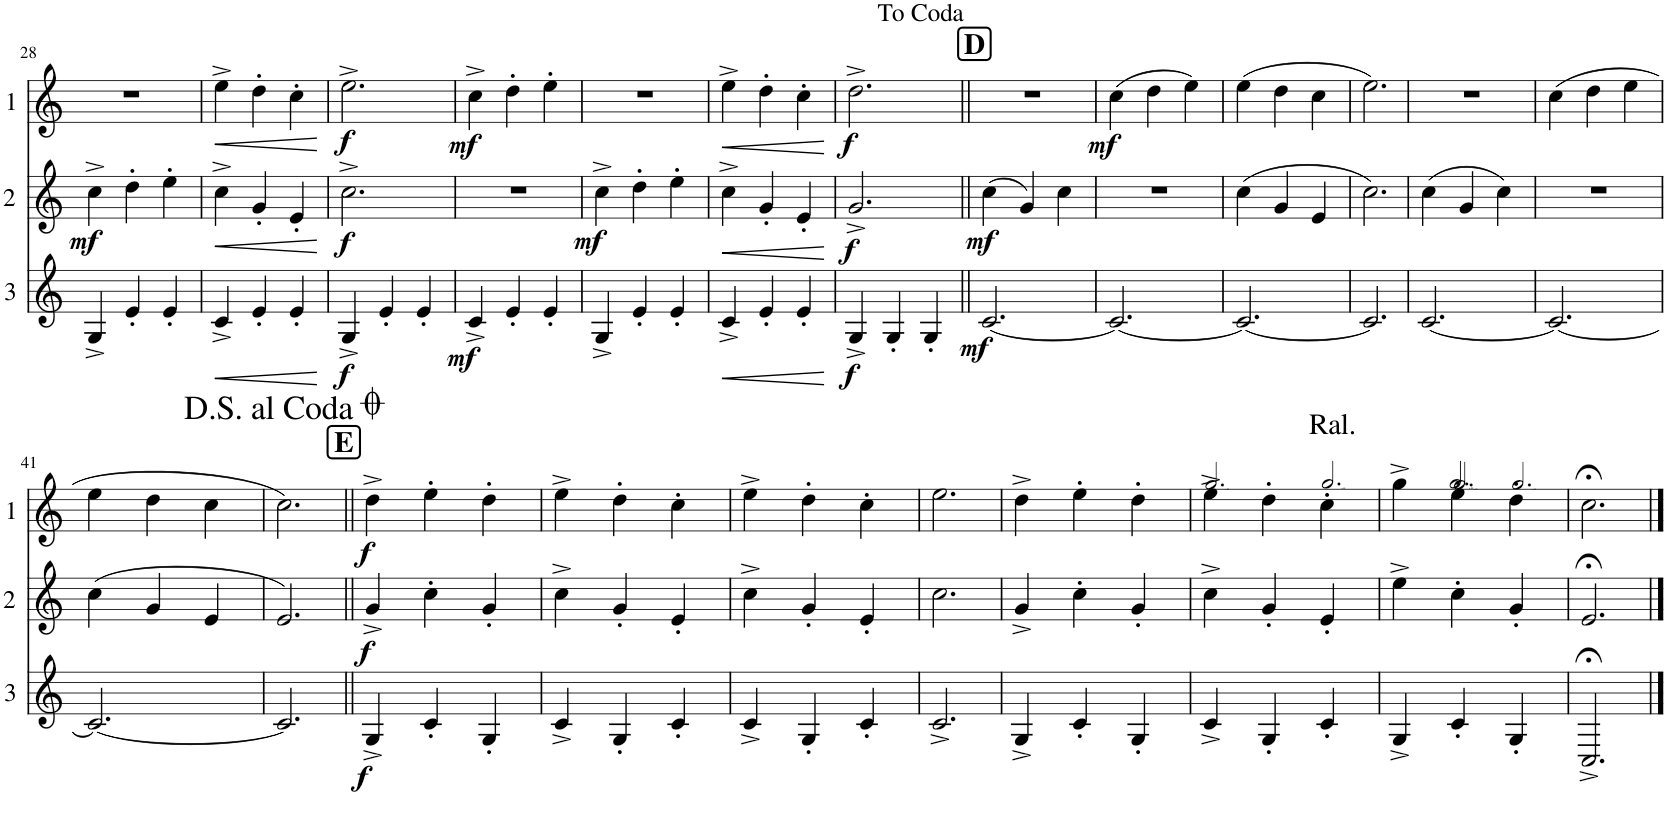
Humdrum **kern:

**kern	**dynam	**kern	**dynam	**kern	**dynam
*part3	*part3	*part2	*part2	*part1	*part1
*staff3	*staff3	*staff2	*staff2	*staff1	*staff1
*I"Cor 3	*	*I"Cor 2	*	*I"Cor 1	*
!!LO:PB:g=z
*clefG2	*	*clefG2	*	*clefG2	*
*Trd4c7	*	*Trd4c7	*	*Trd4c7	*
*k[]	*	*k[]	*	*k[]	*
*M3/4	*	*M3/4	*	*M3/4	*
=28	=28	=28	=28	=28	=28
!	!	!	!LO:DY:b	!	!
4G^/	.	4cc^\	mf	2.r	.
4e'/	.	4dd'\	.	.	.
4e'/	.	4ee'\	.	.	.
=29	=29	=29	=29	=29	=29
!	!LO:HP:b	!	!LO:HP:b	!	!LO:HP:b
4c^/	<	4cc^\	<	4ee^\	<
4e'/	.	4g'/	.	4dd'\	.
4e'/	.	4e'/	.	4cc'\	.
.	[	.	[	.	[
=30	=30	=30	=30	=30	=30
!	!LO:DY:b	!	!LO:DY:b	!	!LO:DY:b
4G^/	f	2.cc^\	f	2.ee^\	f
4e'/	.	.	.	.	.
4e'/	.	.	.	.	.
=31	=31	=31	=31	=31	=31
!	!LO:DY:b	!	!	!	!LO:DY:b
4c^/	mf	2.r	.	4cc^\	mf
4e'/	.	.	.	4dd'\	.
4e'/	.	.	.	4ee'\	.
=32	=32	=32	=32	=32	=32
!	!	!	!LO:DY:b	!	!
4G^/	.	4cc^\	mf	2.r	.
4e'/	.	4dd'\	.	.	.
4e'/	.	4ee'\	.	.	.
=33	=33	=33	=33	=33	=33
!	!LO:HP:b	!	!LO:HP:b	!	!LO:HP:b
4c^/	<	4cc^\	<	4ee^\	<
4e'/	.	4g'/	.	4dd'\	.
4e'/	.	4e'/	.	4cc'\	.
.	[	.	[	.	[
=34	=34	=34	=34	=34	=34
!	!LO:DY:b	!	!LO:DY:b	!	!LO:DY:b
4G^/	f	2.g^/	f	2.dd^\	f
4G'/	.	.	.	.	.
4G'/	.	.	.	.	.
!!LO:REH:place=s1:a:B:cj:fs=14:t=D
=35||	=35||	=35||	=35||	=35||	=35||
!	!LO:DY:b	!	!LO:DY:b	!	!
[2.c/	mf	(4cc\	mf	2.r	.
.	.	4g/)	.	.	.
.	.	4cc\	.	.	.
=36	=36	=36	=36	=36	=36
!	!	!	!	!	!LO:DY:b
2.c/_	.	2.r	.	(4cc\	mf
.	.	.	.	4dd\	.
.	.	.	.	4ee\)	.
=37	=37	=37	=37	=37	=37
2.c/_	.	(4cc\	.	(4ee\	.
.	.	4g/	.	4dd\	.
.	.	4e/	.	4cc\	.
=38	=38	=38	=38	=38	=38
2.c/]	.	2.cc\)	.	2.ee\)	.
=39	=39	=39	=39	=39	=39
[2.c/	.	(4cc\	.	2.r	.
.	.	4g/	.	.	.
.	.	4cc\)	.	.	.
=40	=40	=40	=40	=40	=40
2.c/_	.	2.r	.	(4cc\	.
.	.	.	.	4dd\	.
.	.	.	.	4ee\	.
!!LO:LB:g=z
=41	=41	=41	=41	=41	=41
2.c/_	.	(4cc\	.	4ee\	.
.	.	4g/	.	4dd\	.
.	.	4e/	.	4cc\	.
=42	=42	=42	=42	=42	=42
2.c/]	.	2.e/)	.	2.cc\)	.
!!LO:REH:place=s1:a:B:cj:fs=14:t=E
=43||	=43||	=43||	=43||	=43||	=43||
!	!LO:DY:b	!	!LO:DY:b	!	!LO:DY:b
4G^/	f	4g^/	f	4dd^\	f
4c'/	.	4cc'\	.	4ee'\	.
4G'/	.	4g'/	.	4dd'\	.
=44	=44	=44	=44	=44	=44
4c^/	.	4cc^\	.	4ee^\	.
4G'/	.	4g'/	.	4dd'\	.
4c'/	.	4e'/	.	4cc'\	.
=45	=45	=45	=45	=45	=45
4c^/	.	4cc^\	.	4ee^\	.
4G'/	.	4g'/	.	4dd'\	.
4c'/	.	4e'/	.	4cc'\	.
=46	=46	=46	=46	=46	=46
2.c^/	.	2.cc\	.	2.ee\	.
=47	=47	=47	=47	=47	=47
4G^/	.	4g^/	.	4dd^\	.
4c'/	.	4cc'\	.	4ee'\	.
4G'/	.	4g'/	.	4dd'\	.
=48	=48	=48	=48	=48	=48
*	*	*	*	*MM174	*
!	!	!	!	!LO:TX:a:t=Ral.	!
4c^/	.	4cc^\	.	4ee^\	.
4G'/	.	4g'/	.	4dd'\	.
*	*	*	*	*MM165	*
4c'/	.	4e'/	.	4cc'\	.
=49	=49	=49	=49	=49	=49
4G^/	.	4ee^\	.	4gg^\	.
*	*	*	*	*MM156	*
4c'/	.	4cc'\	.	4ee'\	.
*	*	*	*	*MM135	*
4G'/	.	4g'/	.	4dd'\	.
=50	=50	=50	=50	=50	=50
2.C;<^/	.	2.e;</	.	2.cc;<\	.
==	==	==	==	==	==
*-	*-	*-	*-	*-	*-
